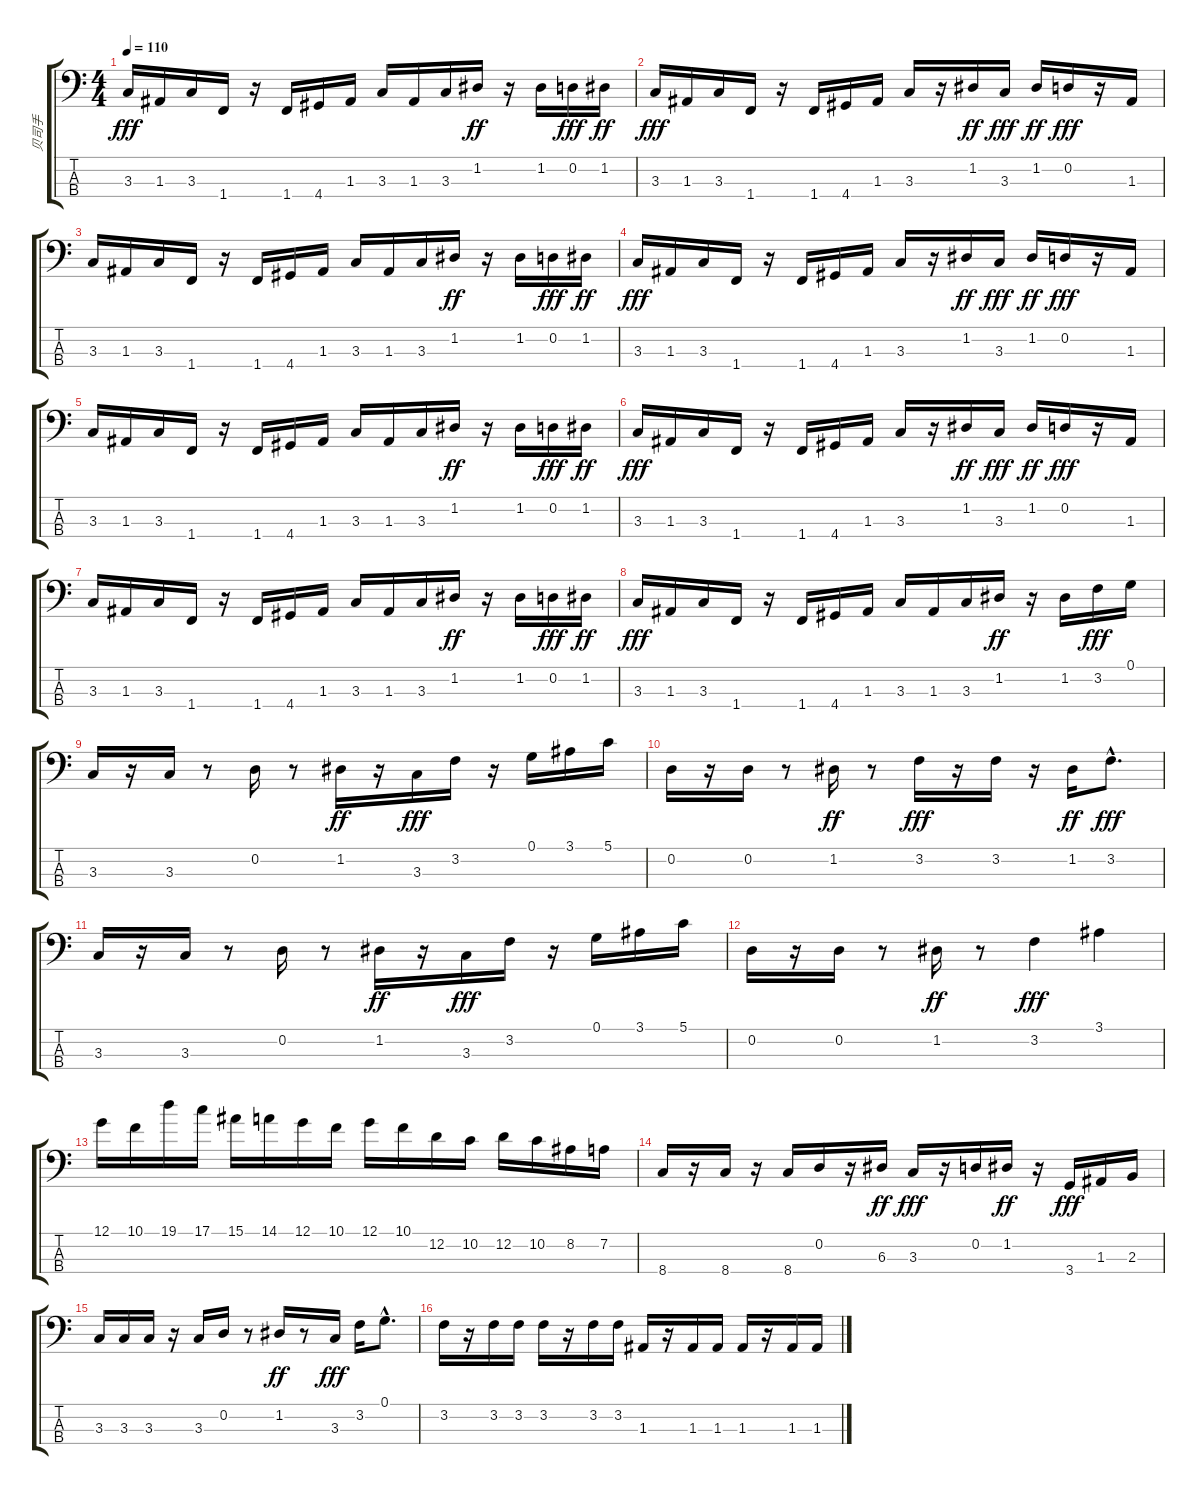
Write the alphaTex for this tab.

\track ("贝司手" "贝司手") {instrument electricbasspick}
\staff {score tabs}
\tuning (G2 D2 A1 E1) {hide}
\ts (4 4)
\tempo 110
\clef f4
\ks c
3.3.16{dy fff} 1.3.16 3.3.16 1.4.16 r.16 1.4.16 4.4.16 1.3.16 3.3.16 1.3.16 3.3.16 1.2.16{dy ff} r.16 1.2.16 0.2.16{dy fff} 1.2.16{dy ff} |
3.3.16{dy fff} 1.3.16 3.3.16 1.4.16 r.16 1.4.16 4.4.16 1.3.16 3.3.16 r.16 1.2.16{dy ff} 3.3.16{dy fff} 1.2.16{dy ff} 0.2.16{dy fff} r.16 1.3.16 |
3.3.16 1.3.16 3.3.16 1.4.16 r.16 1.4.16 4.4.16 1.3.16 3.3.16 1.3.16 3.3.16 1.2.16{dy ff} r.16 1.2.16 0.2.16{dy fff} 1.2.16{dy ff} |
3.3.16{dy fff} 1.3.16 3.3.16 1.4.16 r.16 1.4.16 4.4.16 1.3.16 3.3.16 r.16 1.2.16{dy ff} 3.3.16{dy fff} 1.2.16{dy ff} 0.2.16{dy fff} r.16 1.3.16 |
3.3.16 1.3.16 3.3.16 1.4.16 r.16 1.4.16 4.4.16 1.3.16 3.3.16 1.3.16 3.3.16 1.2.16{dy ff} r.16 1.2.16 0.2.16{dy fff} 1.2.16{dy ff} |
3.3.16{dy fff} 1.3.16 3.3.16 1.4.16 r.16 1.4.16 4.4.16 1.3.16 3.3.16 r.16 1.2.16{dy ff} 3.3.16{dy fff} 1.2.16{dy ff} 0.2.16{dy fff} r.16 1.3.16 |
3.3.16 1.3.16 3.3.16 1.4.16 r.16 1.4.16 4.4.16 1.3.16 3.3.16 1.3.16 3.3.16 1.2.16{dy ff} r.16 1.2.16 0.2.16{dy fff} 1.2.16{dy ff} |
3.3.16{dy fff} 1.3.16 3.3.16 1.4.16 r.16 1.4.16 4.4.16 1.3.16 3.3.16 1.3.16 3.3.16 1.2.16{dy ff} r.16 1.2.16 3.2.16{dy fff} 0.1.16 |
3.3.16 r.16 3.3.16 r.8 0.2.16 r.8 1.2.16{dy ff} r.16 3.3.16{dy fff} 3.2.16 r.16 0.1.16 3.1.16 5.1.16 |
0.2.16 r.16 0.2.16 r.8 1.2.16{dy ff} r.8 3.2.16{dy fff} r.16 3.2.16 r.16 1.2.16{dy ff} 3.2{hac}.8{d dy fff} |
3.3.16 r.16 3.3.16 r.8 0.2.16 r.8 1.2.16{dy ff} r.16 3.3.16{dy fff} 3.2.16 r.16 0.1.16 3.1.16 5.1.16 |
0.2.16 r.16 0.2.16 r.8 1.2.16{dy ff} r.8 3.2.4{dy fff} 3.1.4 |
12.1.16 10.1.16 19.1.16 17.1.16 15.1.16 14.1.16 12.1.16 10.1.16 12.1.16 10.1.16 12.2.16 10.2.16 12.2.16 10.2.16 8.2.16 7.2.16 |
8.4.16 r.16 8.4.16 r.16 8.4.16 0.2.16 r.16 6.3.16{dy ff} 3.3.16{dy fff} r.16 0.2.16 1.2.16{dy ff} r.16 3.4.16{dy fff} 1.3.16 2.3.16 |
3.3.16 3.3.16 3.3.16 r.16 3.3.16 0.2.16 r.8 1.2.16{dy ff} r.8 3.3.16{dy fff} 3.2.16 0.1{hac}.8{d} |
3.2.16 r.16 3.2.16 3.2.16 3.2.16 r.16 3.2.16 3.2.16 1.3.16 r.16 1.3.16 1.3.16 1.3.16 r.16 1.3.16 1.3.16
